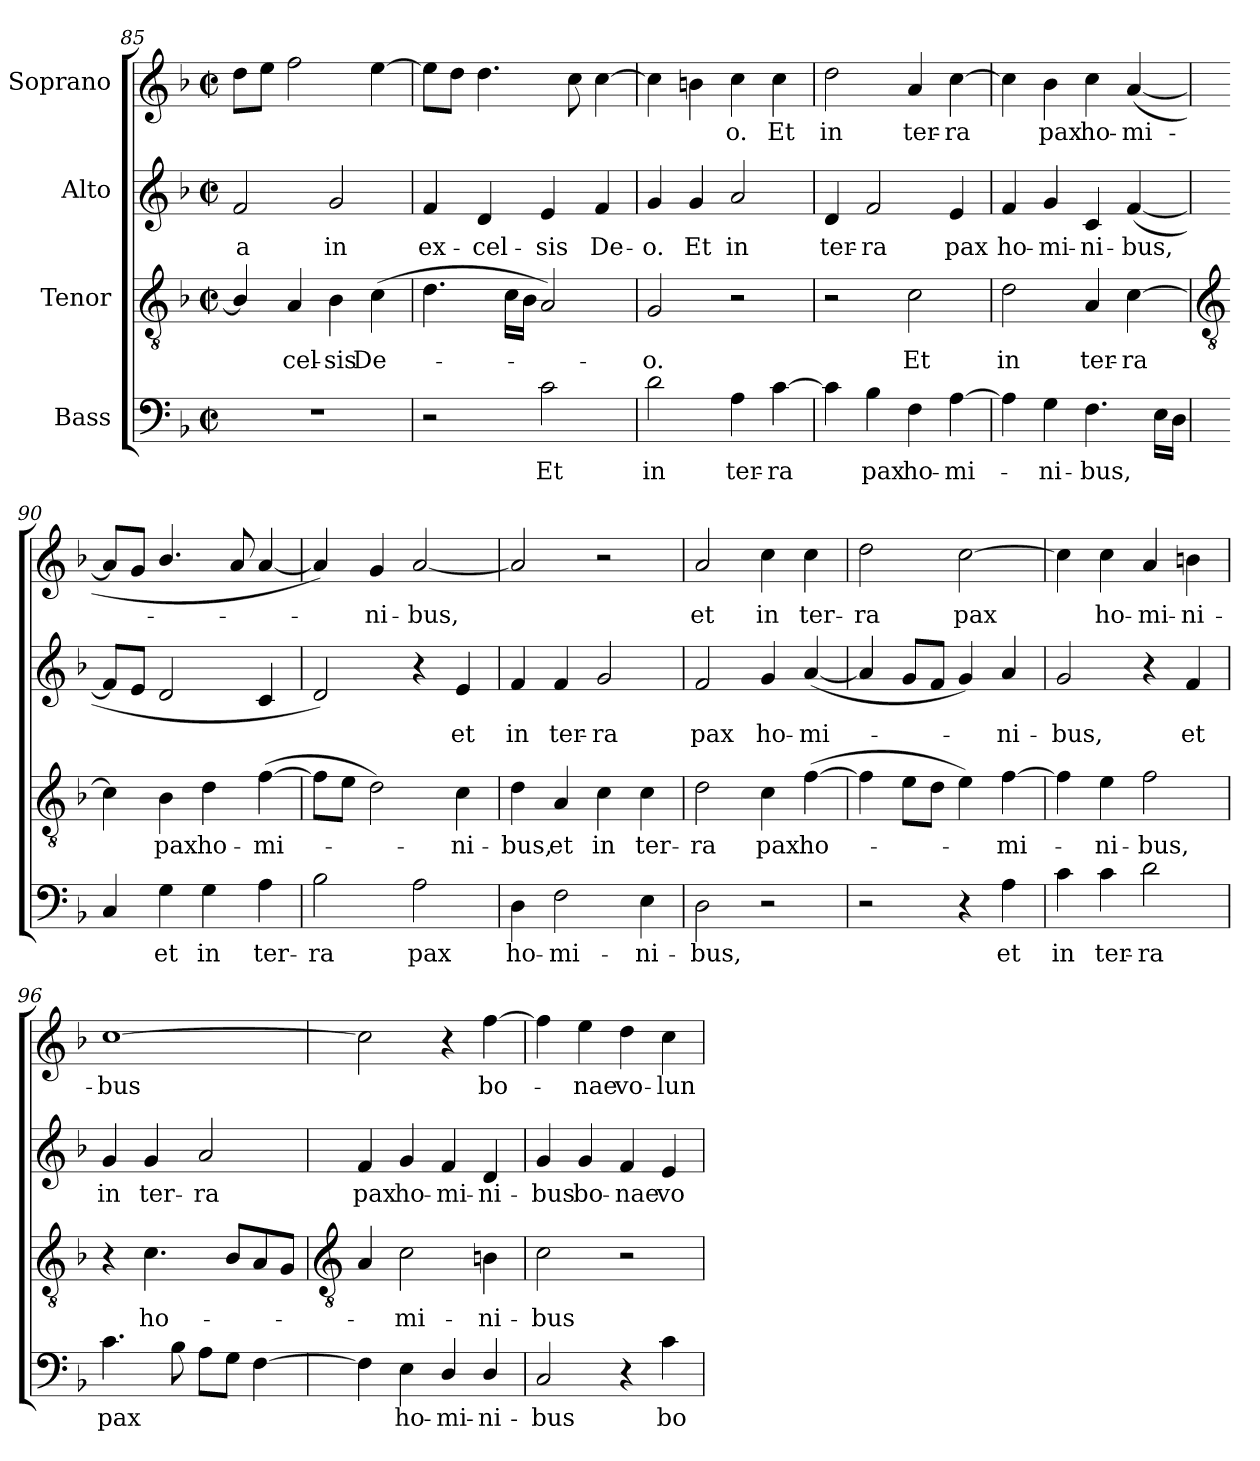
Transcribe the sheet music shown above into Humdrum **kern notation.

**kern	**text	**kern	**text	**kern	**text	**kern	**text
*part4	*part4	*part3	*part3	*part2	*part2	*part1	*part1
*staff4	*staff4	*staff3	*staff3	*staff2	*staff2	*staff1	*staff1
*I"Bass	*	*I"Tenor	*	*I"Alto	*	*I"Soprano	*
*clefF4	*	*clefGv2	*	*clefG2	*	*clefG2	*
*k[b-]	*	*k[b-]	*	*k[b-]	*	*k[b-]	*
*F:	*	*F:	*	*F:	*	*F:	*
*M2/2	*	*M2/2	*	*M2/2	*	*M2/2	*
*met(c|)	*	*met(c|)	*	*met(c|)	*	*met(c|)	*
=85	=85	=85	=85	=85	=85	=85	=85
!	!	!	!	!	!LO:LY:b	!	!
1r	.	4B-/]	.	2f	-a	8ddL	.
.	.	.	.	.	.	8eeJ	.
!	!	!	!LO:LY:b	!	!	!	!
.	.	4A	cel-	.	.	2ff	.
!	!	!	!LO:LY:b	!	!LO:LY:b	!	!
.	.	4B-	-sis	2g	in	.	.
!	!	!	!LO:LY:b	!	!	!	!
.	.	(>4c	De-	.	.	[4ee	.
=86	=86	=86	=86	=86	=86	=86	=86
!	!	!	!	!	!LO:LY:b	!	!
2r	.	4.d	.	4f	ex-	8eeL]	.
.	.	.	.	.	.	8ddJ	.
!	!	!	!	!	!LO:LY:b	!	!
.	.	.	.	4d	-cel-	4.dd	.
.	.	16cLL	.	.	.	.	.
.	.	16B-JJ	.	.	.	.	.
!	!LO:LY:b	!	!	!	!LO:LY:b	!	!
2c	Et	2A)	.	4e	-sis	.	.
.	.	.	.	.	.	8cc	.
!	!	!	!	!	!LO:LY:b	!	!
.	.	.	.	4f	De-	[4cc	.
=87	=87	=87	=87	=87	=87	=87	=87
!	!LO:LY:b	!	!LO:LY:b	!	!LO:LY:b	!	!
2d	in	2G	o.	4g	-o.	4cc]	.
!	!	!	!	!	!LO:LY:b	!	!
.	.	.	.	4g	Et	4b	.
!	!LO:LY:b	!	!	!	!LO:LY:b	!	!LO:LY:b
4A	ter-	2r	.	2a	in	4cc	o.
!	!LO:LY:b	!	!	!	!	!	!LO:LY:b
[4c	-ra	.	.	.	.	4cc	Et
=88	=88	=88	=88	=88	=88	=88	=88
!	!	!	!	!	!LO:LY:b	!	!LO:LY:b
4c]	.	2r	.	4d	ter-	2dd	in
!	!LO:LY:b	!	!	!	!LO:LY:b	!	!
4B-	pax	.	.	2f	-ra	.	.
!	!LO:LY:b	!	!LO:LY:b	!	!	!	!LO:LY:b
4F	ho-	2c	Et	.	.	4a	ter-
!	!LO:LY:b	!	!	!	!LO:LY:b	!	!LO:LY:b
[4A	-mi-	.	.	4e	pax	[4cc	-ra
=89	=89	=89	=89	=89	=89	=89	=89
!	!	!	!LO:LY:b	!	!LO:LY:b	!	!
4A]	.	2d	in	4f	ho-	4cc]	.
!	!LO:LY:b	!	!	!	!LO:LY:b	!	!LO:LY:b
4G	ni-	.	.	4g	-mi-	4b-	pax
!	!LO:LY:b	!	!LO:LY:b	!	!LO:LY:b	!	!LO:LY:b
4.F	-bus,	4A	ter-	4c	-ni-	4cc	ho-
!	!	!	!LO:LY:b	!	!LO:LY:b	!	!LO:LY:b
.	.	[4c	-ra	(<[4f	-bus,	(<[4a	-mi-
16ELL	.	.	.	.	.	.	.
16DJJ	.	.	.	.	.	.	.
!!LO:LB:g=z
=90	=90	=90	=90	=90	=90	=90	=90
*	*	*clefGv2	*	*	*	*	*
4C	.	4c]	.	8fL]	.	8aL]	.
.	.	.	.	8eJ	.	8gJ	.
!	!LO:LY:b	!	!LO:LY:b	!	!	!	!
4G	et	4B-	pax	2d	.	4.b-/	.
!	!LO:LY:b	!	!LO:LY:b	!	!	!	!
4G	in	4d	ho-	.	.	.	.
.	.	.	.	.	.	8a	.
!	!LO:LY:b	!	!LO:LY:b	!	!	!	!
4A	ter-	(>[4f	-mi-	4c	.	[4a	.
=91	=91	=91	=91	=91	=91	=91	=91
!	!LO:LY:b	!	!	!	!	!	!
2B-	-ra	8fL]	.	2d)	.	4a])	.
.	.	8eJ	.	.	.	.	.
!	!	!	!	!	!	!	!LO:LY:b
.	.	2d)	.	.	.	4g	ni-
!	!LO:LY:b	!	!	!	!	!	!LO:LY:b
2A	pax	.	.	4r	.	[2a	-bus,
!	!	!	!LO:LY:b	!	!LO:LY:b	!	!
.	.	4c	ni-	4e	et	.	.
=92	=92	=92	=92	=92	=92	=92	=92
!	!LO:LY:b	!	!LO:LY:b	!	!LO:LY:b	!	!
4D	ho-	4d	-bus,	4f	in	2a]	.
!	!LO:LY:b	!	!LO:LY:b	!	!LO:LY:b	!	!
2F	-mi-	4A	et	4f	ter-	.	.
!	!	!	!LO:LY:b	!	!LO:LY:b	!	!
.	.	4c	in	2g	-ra	2r	.
!	!LO:LY:b	!	!LO:LY:b	!	!	!	!
4E	-ni-	4c	ter-	.	.	.	.
=93	=93	=93	=93	=93	=93	=93	=93
!	!LO:LY:b	!	!LO:LY:b	!	!LO:LY:b	!	!LO:LY:b
2D	-bus,	2d	-ra	2f	pax	2a	et
!	!	!	!LO:LY:b	!	!LO:LY:b	!	!LO:LY:b
2r	.	4c	pax	4g	ho-	4cc	in
!	!	!	!LO:LY:b	!	!LO:LY:b	!	!LO:LY:b
.	.	(>[4f	ho-	(<[4a	-mi-	4cc	ter-
=94	=94	=94	=94	=94	=94	=94	=94
!	!	!	!	!	!	!	!LO:LY:b
2r	.	4f]	.	4a]	.	2dd	-ra
.	.	8eL	.	8gL	.	.	.
.	.	8dJ	.	8fJ	.	.	.
!	!	!	!	!	!	!	!LO:LY:b
4r	.	4e)	.	4g)	.	[2cc	pax
!	!LO:LY:b	!	!LO:LY:b	!	!LO:LY:b	!	!
4A	et	[4f	mi-	4a	ni-	.	.
=95	=95	=95	=95	=95	=95	=95	=95
!	!LO:LY:b	!	!	!	!LO:LY:b	!	!
4c	in	4f]	.	2g	-bus,	4cc]	.
!	!LO:LY:b	!	!LO:LY:b	!	!	!	!LO:LY:b
4c	ter-	4e	-ni-	.	.	4cc	ho-
!	!LO:LY:b	!	!LO:LY:b	!	!	!	!LO:LY:b
2d	-ra	2f	-bus,	4r	.	4a	-mi-
!	!	!	!	!	!LO:LY:b	!	!LO:LY:b
.	.	.	.	4f	et	4bn	-ni-
=96	=96	=96	=96	=96	=96	=96	=96
!	!LO:LY:b	!	!	!	!LO:LY:b	!	!LO:LY:b
4.c	pax	4r	.	4g	in	[1cc	-bus
!	!	!	!LO:LY:b	!	!LO:LY:b	!	!
.	.	4.c	ho-	4g	ter-	.	.
8B-	.	.	.	.	.	.	.
!	!	!	!	!	!LO:LY:b	!	!
8AL	.	.	.	2a	-ra	.	.
8GJ	.	8B-L	.	.	.	.	.
[4F	.	8A	.	.	.	.	.
.	.	8GJ	.	.	.	.	.
!!LO:LB:g=z
=97	=97	=97	=97	=97	=97	=97	=97
*	*	*clefGv2	*	*	*	*	*
!	!	!	!	!	!LO:LY:b	!	!
4F]	.	4A	.	4f	pax	2cc]	.
!	!LO:LY:b	!	!LO:LY:b	!	!LO:LY:b	!	!
4E	ho-	2c	mi-	4g	ho-	.	.
!	!LO:LY:b	!	!	!	!LO:LY:b	!	!
4D/	-mi-	.	.	4f	-mi-	4r	.
!	!LO:LY:b	!	!LO:LY:b	!	!LO:LY:b	!	!LO:LY:b
4D/	-ni-	4Bn	-ni-	4d	-ni-	[4ff	bo-
=98	=98	=98	=98	=98	=98	=98	=98
!	!LO:LY:b	!	!LO:LY:b	!	!LO:LY:b	!	!
2C	-bus	2c	-bus	4g	-bus	4ff]	.
!	!	!	!	!	!LO:LY:b	!	!LO:LY:b
.	.	.	.	4g	bo-	4ee	nae
!	!	!	!	!	!LO:LY:b	!	!LO:LY:b
4r	.	2r	.	4f	-nae	4dd	vo-
!	!LO:LY:b	!	!	!	!LO:LY:b	!	!LO:LY:b
4c	bo-	.	.	4e	vo-	4cc	-lun-
=	=	=	=	=	=	=	=
*-	*-	*-	*-	*-	*-	*-	*-
